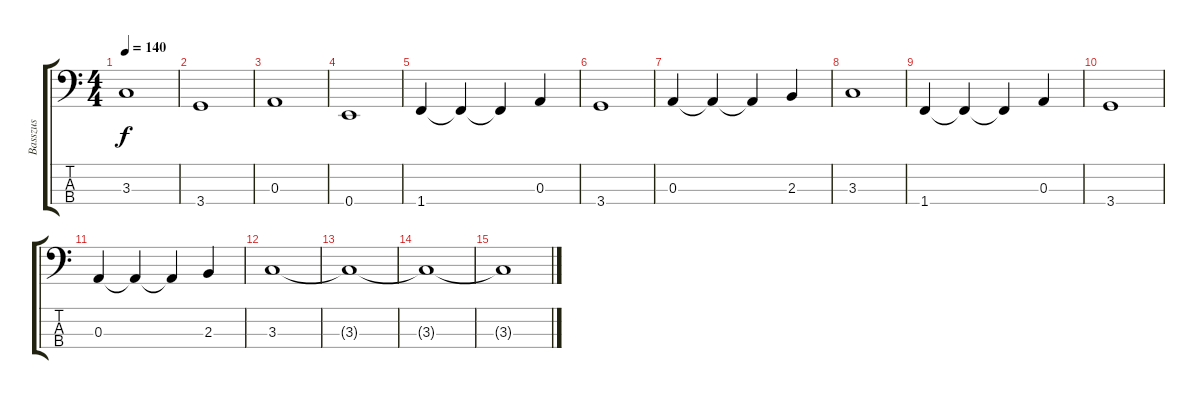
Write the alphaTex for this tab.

\track ("Basszus" "Basszus") {instrument electricbassfinger}
\staff {score tabs}
\tuning (G2 D2 A1 E1) {hide}
\ts (4 4)
\tempo 140
\clef f4
\ks c
3.3.1{dy f} |
3.4.1 |
0.3.1 |
0.4.1 |
1.4.4 1.4{t}.4 1.4{t}.4 0.3.4 |
3.4.1 |
0.3.4 0.3{t}.4 0.3{t}.4 2.3.4 |
3.3.1 |
1.4.4 1.4{t}.4 1.4{t}.4 0.3.4 |
3.4.1 |
0.3.4 0.3{t}.4 0.3{t}.4 2.3.4 |
3.3.1 |
3.3{t}.1 |
3.3{t}.1 |
3.3{t}.1
